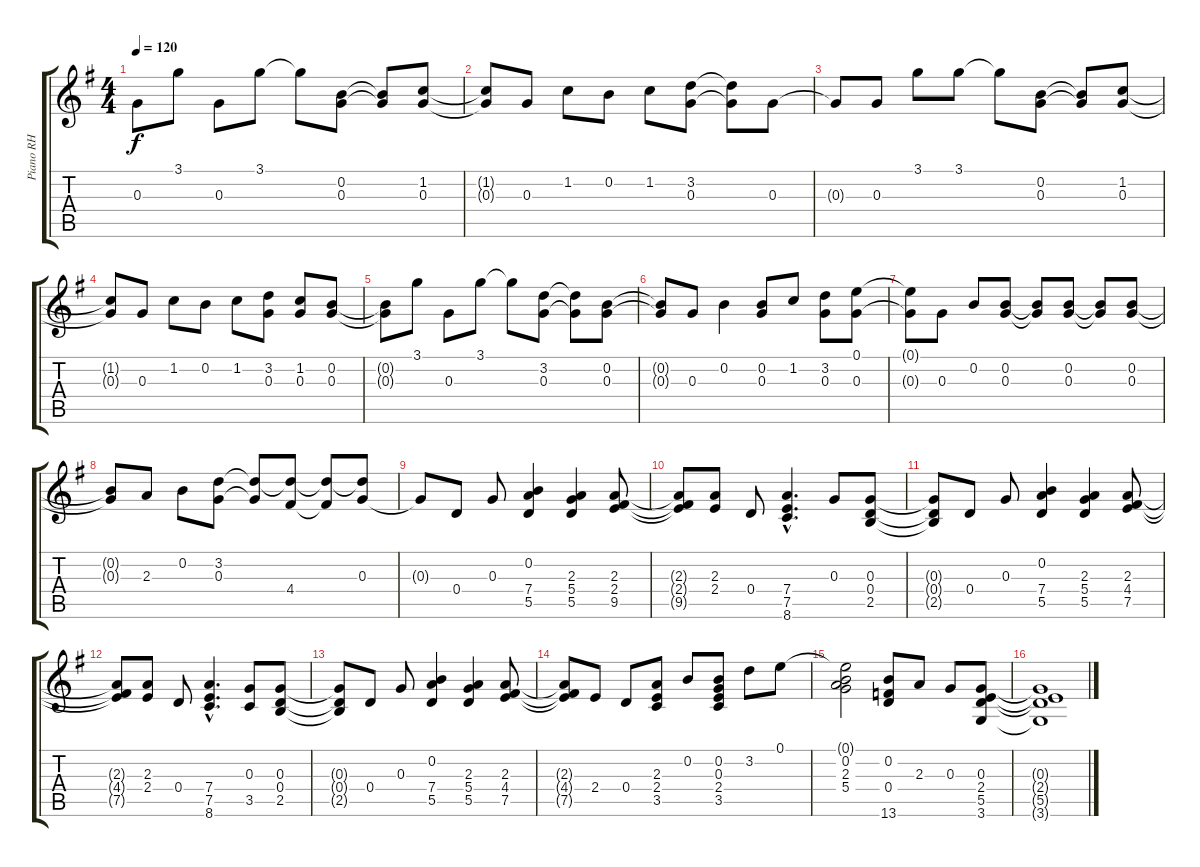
\track ("Piano RH" "Piano RH") {instrument acousticgrandpiano}
\staff {score tabs}
\tuning (E5 B4 G4 D4 A3 E3) {hide}
\ts (4 4)
\tempo 120
\clef g2
\ks g
0.3{t}.8{dy f} 3.1.8 0.3.8 3.1.8 3.1{t}.8 (0.2 0.3).8 (0.2{t} 0.3{t}).8 (1.2 0.3).8 |
(1.2{t} 0.3{t}).8 0.3.8 1.2.8 0.2.8 1.2.8 (3.2 0.3).8 (3.2{t} 0.3{t}).8 0.3.8 |
0.3{t}.8 0.3.8 3.1.8 3.1.8 3.1{t}.8 (0.2 0.3).8 (0.2{t} 0.3{t}).8 (1.2 0.3).8 |
(1.2{t} 0.3{t}).8 0.3.8 1.2.8 0.2.8 1.2.8 (3.2 0.3).8 (1.2 0.3).8 (0.2 0.3).8 |
(0.2{t} 0.3{t}).8 3.1.8 0.3.8 3.1.8 3.1{t}.8 (3.2 0.3).8 (3.2{t} 0.3{t}).8 (0.2 0.3).8 |
(0.2{t} 0.3{t}).8 0.3.8 0.2.4 (0.2 0.3).8 1.2.8 (3.2 0.3).8 (0.1 0.3).8 |
(0.1{t} 0.3{t}).8 0.3.8 0.2.8 (0.2 0.3).8 (0.2{t} 0.3{t}).8 (0.2 0.3).8 (0.2{t} 0.3{t}).8 (0.2 0.3).8 |
(0.2{t} 0.3{t}).8 2.3.8 0.2.8 (3.2 0.3).8 (3.2{t} 0.3{t}).8 (3.2{t} 4.4).8 (3.2{t} 4.4{t}).8 (3.2{t} 0.3).8 |
0.3{t}.8 0.4.8 0.3.8 (0.2 7.4 5.5).4 (2.3 5.4 5.5).4 (2.3 2.4 9.5).8 |
(2.3{t} 2.4{t} 9.5{t}).8 (2.3 2.4).8 0.4.8 (7.4{hac} 7.5{hac} 8.6{hac}).4{d} 0.3.8 (0.3 0.4 2.5).8 |
(0.3{t} 0.4{t} 2.5{t}).8 0.4.8 0.3.8 (0.2 7.4 5.5).4 (2.3 5.4 5.5).4 (2.3 4.4 7.5).8 |
(2.3{t} 4.4{t} 7.5{t}).8 (2.3 2.4).8 0.4.8 (7.4{hac} 7.5{hac} 8.6{hac}).4{d} (0.3 3.5).8 (0.3 0.4 2.5).8 |
(0.3{t} 0.4{t} 2.5{t}).8 0.4.8 0.3.8 (0.2 7.4 5.5).4 (2.3 5.4 5.5).4 (2.3 4.4 7.5).8 |
(2.3{t} 4.4{t} 7.5{t}).8 2.4.8 0.4.8 (2.3 2.4 3.5).8 0.2.8 (0.2 0.3 2.4 3.5).8 3.2.8 0.1.8 |
(0.1{t} 0.2 2.3 5.4).2 (0.2 0.4 13.6).8 2.3.8 0.3.8 (0.3 2.4 5.5 3.6).8 |
(0.3{t} 2.4{t} 5.5{t} 3.6{t}).1
